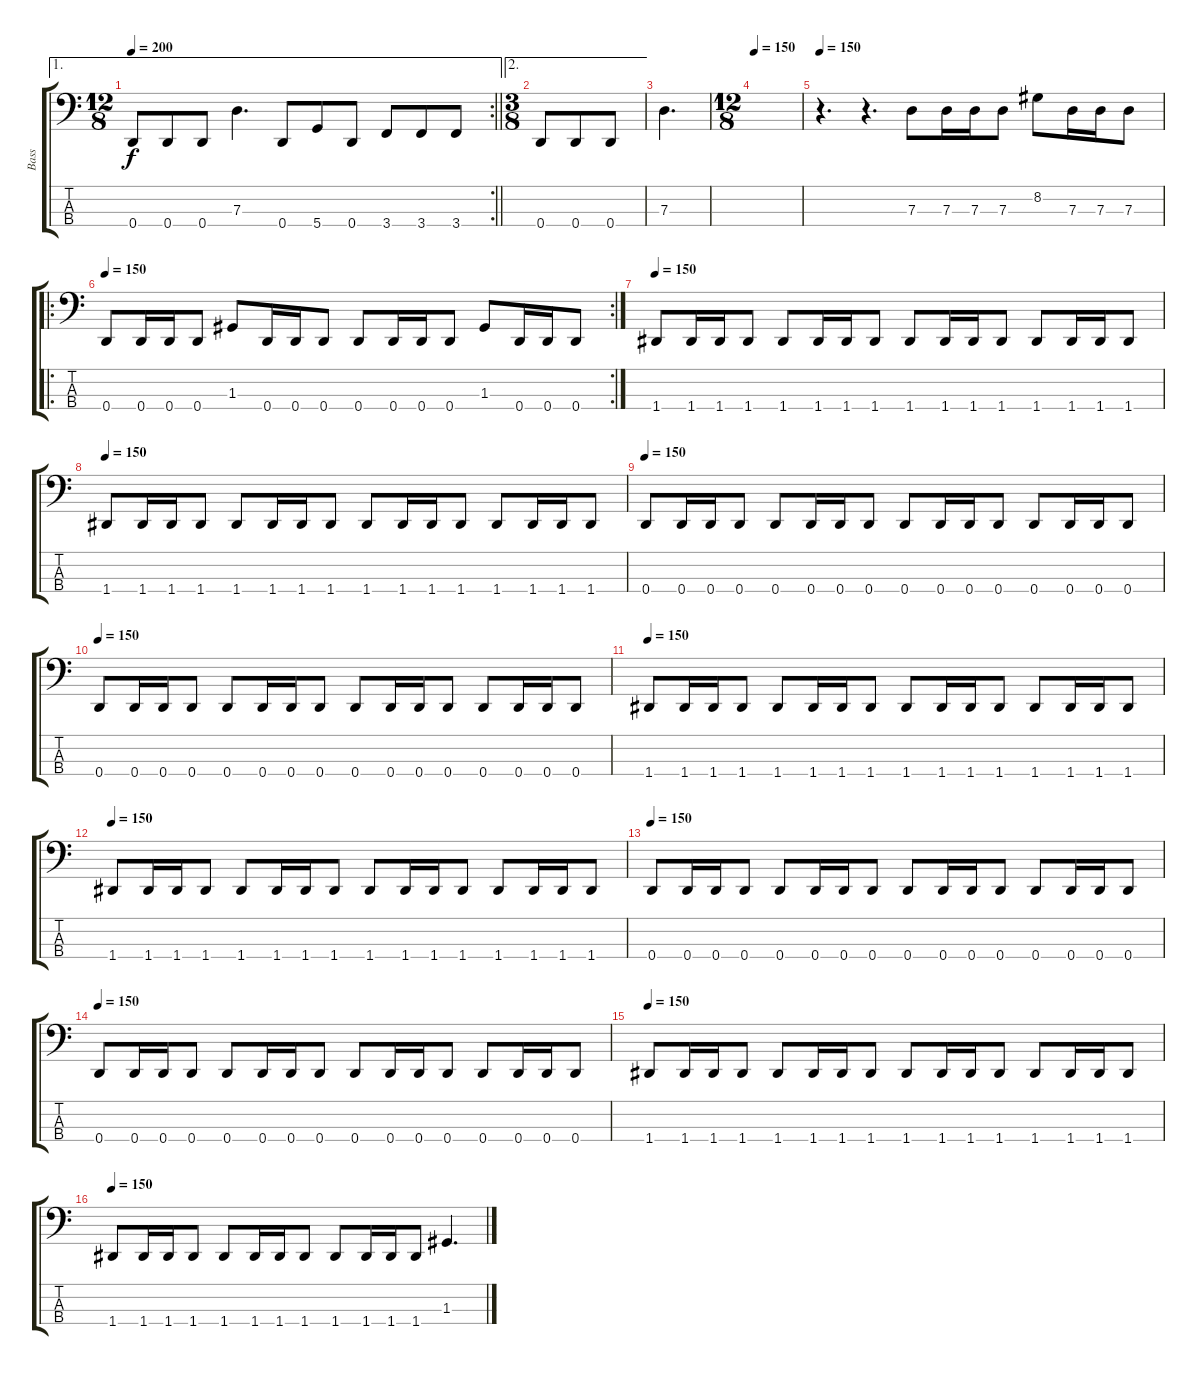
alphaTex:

\track ("Bass" "Bass") {instrument electricbassfinger}
\staff {score tabs}
\tuning (F2 C2 G1 D1) {hide}
\ae 1
\rc 2
\ts (12 8)
\tempo 200
\clef f4
\barLineRight lightlight
\ks c
0.4.8{dy f} 0.4.8 0.4.8 7.3.4{d} 0.4.8 5.4.8 0.4.8 3.4.8 3.4.8 3.4.8 |
\ae 2
\ts (3 8)
0.4.8 0.4.8 0.4.8 |
7.3.4{d} |
\ts (12 8)
\tempo 150
|
\tempo 150
r.4{d} r.4{d} 7.3.8 7.3.16 7.3.16 7.3.8 8.2.8 7.3.16 7.3.16 7.3.8 |
\ro
\rc 2
\tempo 150
0.4.8 0.4.16 0.4.16 0.4.8 1.3.8 0.4.16 0.4.16 0.4.8 0.4.8 0.4.16 0.4.16 0.4.8 1.3.8 0.4.16 0.4.16 0.4.8 |
\tempo 150
1.4.8 1.4.16 1.4.16 1.4.8 1.4.8 1.4.16 1.4.16 1.4.8 1.4.8 1.4.16 1.4.16 1.4.8 1.4.8 1.4.16 1.4.16 1.4.8 |
\tempo 150
1.4.8 1.4.16 1.4.16 1.4.8 1.4.8 1.4.16 1.4.16 1.4.8 1.4.8 1.4.16 1.4.16 1.4.8 1.4.8 1.4.16 1.4.16 1.4.8 |
\tempo 150
0.4.8 0.4.16 0.4.16 0.4.8 0.4.8 0.4.16 0.4.16 0.4.8 0.4.8 0.4.16 0.4.16 0.4.8 0.4.8 0.4.16 0.4.16 0.4.8 |
\tempo 150
0.4.8 0.4.16 0.4.16 0.4.8 0.4.8 0.4.16 0.4.16 0.4.8 0.4.8 0.4.16 0.4.16 0.4.8 0.4.8 0.4.16 0.4.16 0.4.8 |
\tempo 150
1.4.8 1.4.16 1.4.16 1.4.8 1.4.8 1.4.16 1.4.16 1.4.8 1.4.8 1.4.16 1.4.16 1.4.8 1.4.8 1.4.16 1.4.16 1.4.8 |
\tempo 150
1.4.8 1.4.16 1.4.16 1.4.8 1.4.8 1.4.16 1.4.16 1.4.8 1.4.8 1.4.16 1.4.16 1.4.8 1.4.8 1.4.16 1.4.16 1.4.8 |
\tempo 150
0.4.8 0.4.16 0.4.16 0.4.8 0.4.8 0.4.16 0.4.16 0.4.8 0.4.8 0.4.16 0.4.16 0.4.8 0.4.8 0.4.16 0.4.16 0.4.8 |
\tempo 150
0.4.8 0.4.16 0.4.16 0.4.8 0.4.8 0.4.16 0.4.16 0.4.8 0.4.8 0.4.16 0.4.16 0.4.8 0.4.8 0.4.16 0.4.16 0.4.8 |
\tempo 150
1.4.8 1.4.16 1.4.16 1.4.8 1.4.8 1.4.16 1.4.16 1.4.8 1.4.8 1.4.16 1.4.16 1.4.8 1.4.8 1.4.16 1.4.16 1.4.8 |
\tempo 150
1.4.8 1.4.16 1.4.16 1.4.8 1.4.8 1.4.16 1.4.16 1.4.8 1.4.8 1.4.16 1.4.16 1.4.8 1.3.4{d}
